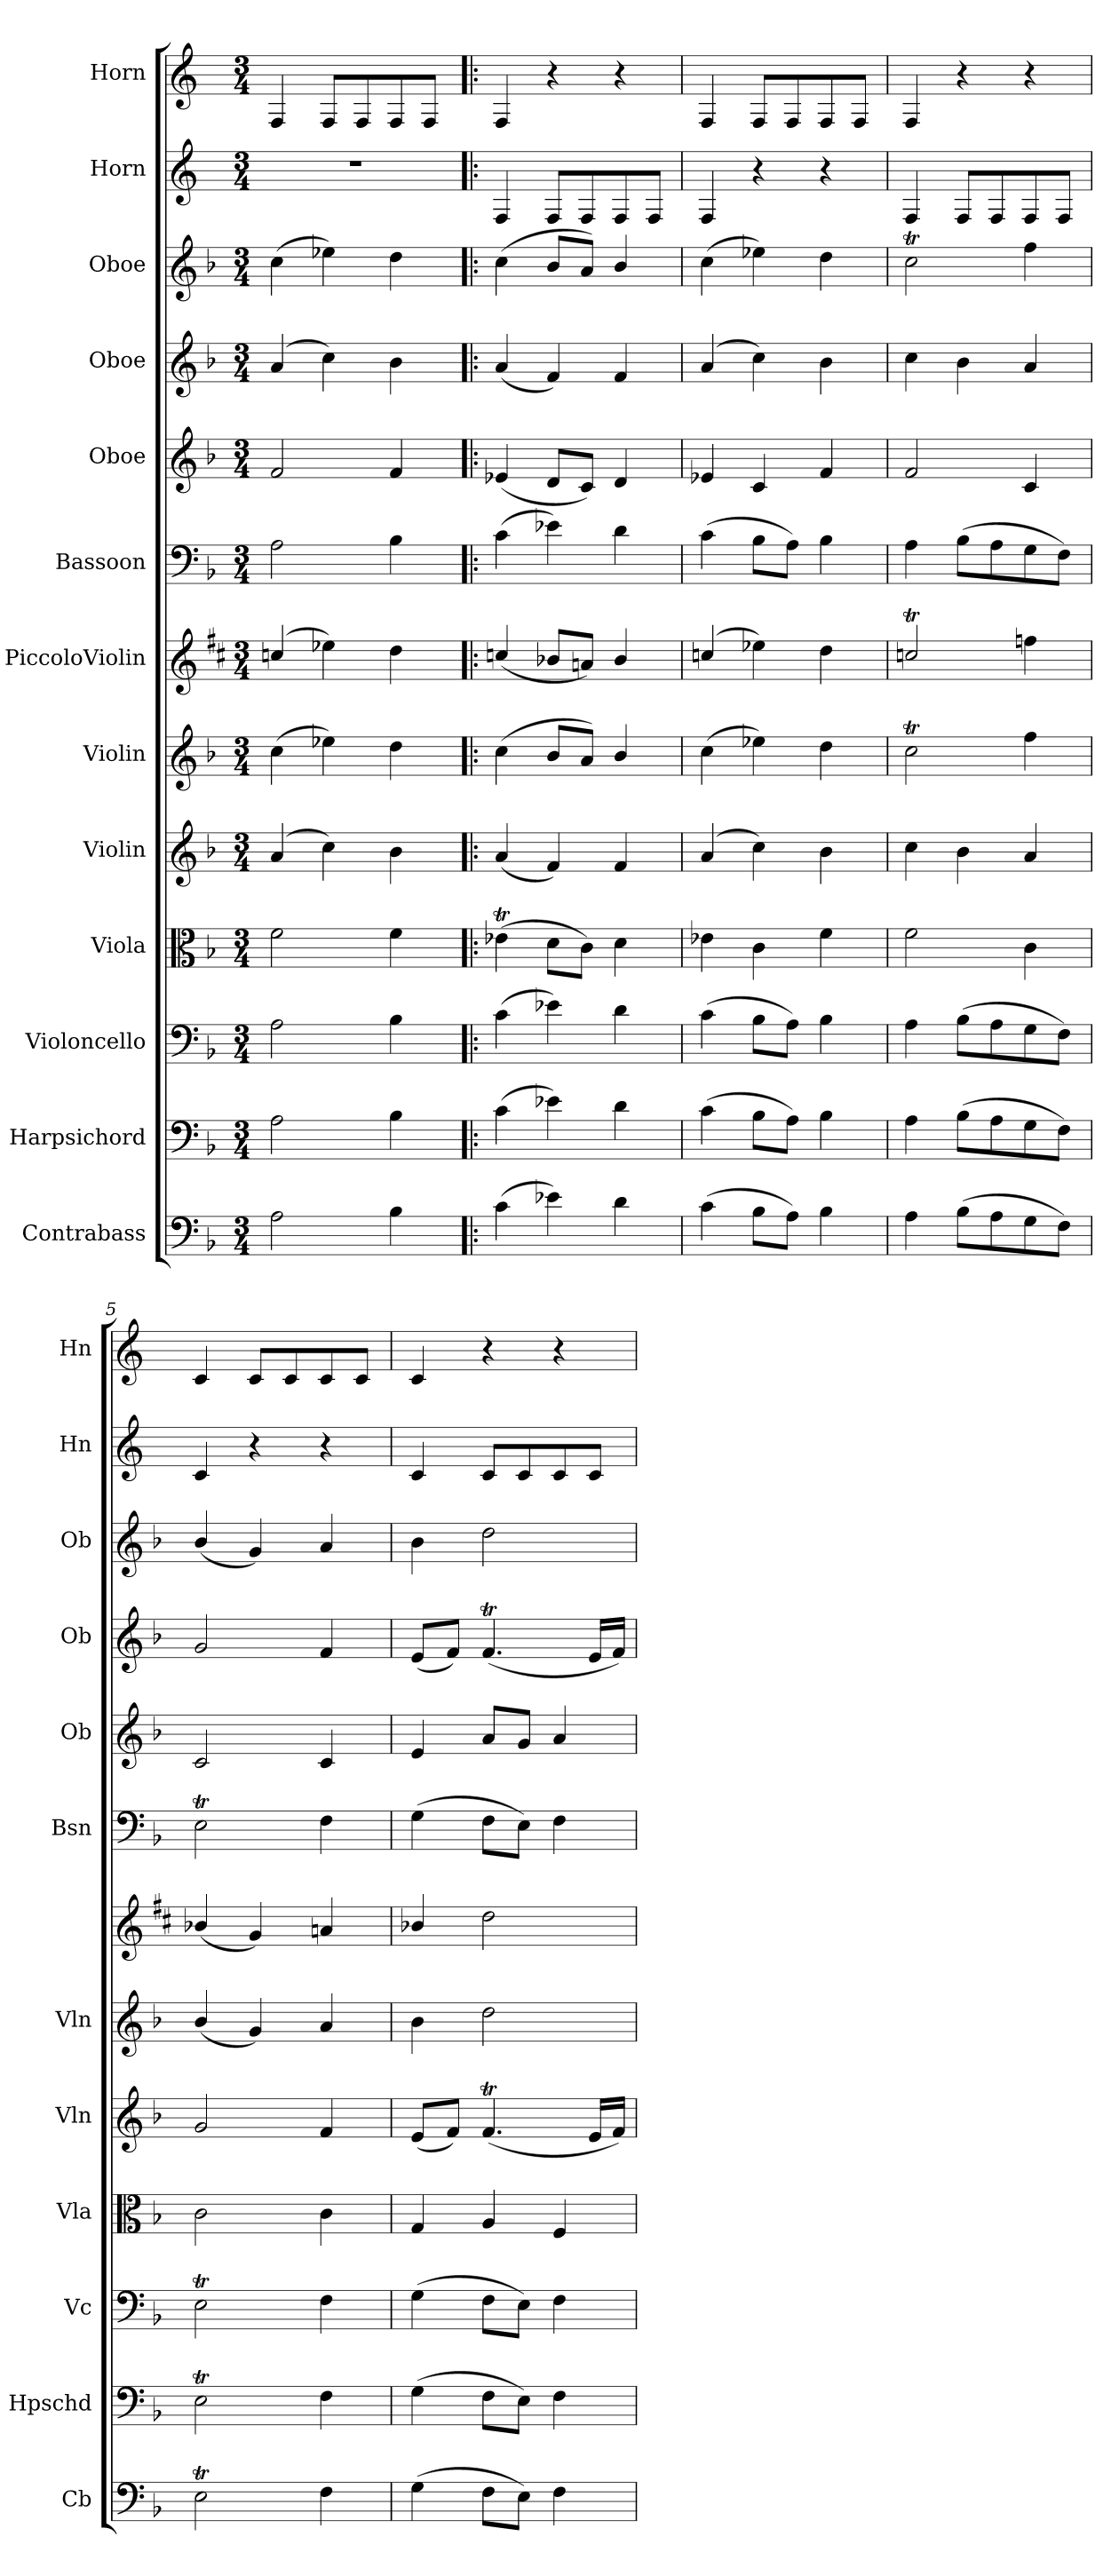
**kern	**kern	**kern	**kern	**kern	**kern	**kern	**kern	**kern	**kern	**kern	**kern	**kern
*part13	*part12	*part11	*part10	*part9	*part8	*part7	*part6	*part5	*part4	*part3	*part2	*part1
*staff13	*staff12	*staff11	*staff10	*staff9	*staff8	*staff7	*staff6	*staff5	*staff4	*staff3	*staff2	*staff1
*I"Contrabass	*I"Harpsichord	*I"Violoncello	*I"Viola	*I"Violin	*I"Violin	*I"PiccoloViolin	*I"Bassoon	*I"Oboe	*I"Oboe	*I"Oboe	*I"Horn	*I"Horn
*I'Cb	*I'Hpschd	*I'Vc	*I'Vla	*I'Vln	*I'Vln	*	*I'Bsn	*I'Ob	*I'Ob	*I'Ob	*I'Hn	*I'Hn
*clefF4	*clefF4	*clefF4	*clefC3	*clefG2	*clefG2	*clefG2	*clefF4	*clefG2	*clefG2	*clefG2	*clefG2	*clefG2
*k[b-]	*k[b-]	*k[b-]	*k[b-]	*k[b-]	*k[b-]	*k[f#c#]	*k[b-]	*k[b-]	*k[b-]	*k[b-]	*k[]	*k[]
*M3/4	*M3/4	*M3/4	*M3/4	*M3/4	*M3/4	*M3/4	*M3/4	*M3/4	*M3/4	*M3/4	*M3/4	*M3/4
*MM102	*MM102	*MM102	*MM102	*MM102	*MM102	*MM102	*MM102	*MM102	*MM102	*MM102	*MM102	*MM102
=1	=1	=1	=1	=1	=1	=1	=1	=1	=1	=1	=1	=1
2A\	2A\	2A\	2f\	(4a/	(4cc\	(4ccn/	2A\	2f/	(4a/	(4cc\	2.r	4F/
.	.	.	.	4cc\)	4ee-X\)	4ee-X\)	.	.	4cc\)	4ee-X\)	.	8F/L
.	.	.	.	.	.	.	.	.	.	.	.	8F/
4B-\	4B-\	4B-\	4f\	4b-\	4dd\	4dd\	4B-\	4f/	4b-\	4dd\	.	8F/
.	.	.	.	.	.	.	.	.	.	.	.	8F/J
=2!|:	=2!|:	=2!|:	=2!|:	=2!|:	=2!|:	=2!|:	=2!|:	=2!|:	=2!|:	=2!|:	=2!|:	=2!|:
(4c\	(4c\	(4c\	(4e-XT\	(4a/	(4cc\	(4ccn/	(4c\	(4e-X/	(4a/	(4cc\	4F/	4F/
4e-X\)	4e-X\)	4e-X\)	8d\L	4f/)	8b-/L	8b-X/L	4e-X\)	8d/L	4f/)	8b-/L	8F/L	4r
.	.	.	8c\J)	.	8a/J)	8an/J)	.	8c/J)	.	8a/J)	8F/	.
4d\	4d\	4d\	4d\	4f/	4b-/	4b-/	4d\	4d/	4f/	4b-/	8F/	4r
.	.	.	.	.	.	.	.	.	.	.	8F/J	.
=3	=3	=3	=3	=3	=3	=3	=3	=3	=3	=3	=3	=3
(4c\	(4c\	(4c\	4e-X\	(4a/	(4cc\	(4ccn/	(4c\	4e-X/	(4a/	(4cc\	4F/	4F/
8B-\L	8B-\L	8B-\L	4c\	4cc\)	4ee-X\)	4ee-X\)	8B-\L	4c/	4cc\)	4ee-X\)	4r	8F/L
8A\J)	8A\J)	8A\J)	.	.	.	.	8A\J)	.	.	.	.	8F/
4B-\	4B-\	4B-\	4f\	4b-\	4dd\	4dd\	4B-\	4f/	4b-\	4dd\	4r	8F/
.	.	.	.	.	.	.	.	.	.	.	.	8F/J
=4	=4	=4	=4	=4	=4	=4	=4	=4	=4	=4	=4	=4
4A\	4A\	4A\	2f\	4cc\	2ccT\	2ccnT/	4A\	2f/	4cc\	2ccT\	4F/	4F/
(8B-\L	(8B-\L	(8B-\L	.	4b-\	.	.	(8B-\L	.	4b-\	.	8F/L	4r
8A\	8A\	8A\	.	.	.	.	8A\	.	.	.	8F/	.
8G\	8G\	8G\	4c\	4a/	4ff\	4ffn\	8G\	4c/	4a/	4ff\	8F/	4r
8F\J)	8F\J)	8F\J)	.	.	.	.	8F\J)	.	.	.	8F/J	.
=5	=5	=5	=5	=5	=5	=5	=5	=5	=5	=5	=5	=5
2Et\	2Et\	2Et\	2c\	2g/	(4b-/	(4b-X/	2Et\	2c/	2g/	(4b-/	4c/	4c/
.	.	.	.	.	4g/)	4g/)	.	.	.	4g/)	4r	8c/L
.	.	.	.	.	.	.	.	.	.	.	.	8c/
4F\	4F\	4F\	4c\	4f/	4a/	4an/	4F\	4c/	4f/	4a/	4r	8c/
.	.	.	.	.	.	.	.	.	.	.	.	8c/J
=6	=6	=6	=6	=6	=6	=6	=6	=6	=6	=6	=6	=6
(4G\	(4G\	(4G\	4G/	(8e/L	4b-\	4b-X/	(4G\	4e/	(8e/L	4b-\	4c/	4c/
.	.	.	.	8f/J)	.	.	.	.	8f/J)	.	.	.
8F\L	8F\L	8F\L	4A/	(4.fT/	2dd\	2dd\	8F\L	8a/L	(4.fT/	2dd\	8c/L	4r
8E\J)	8E\J)	8E\J)	.	.	.	.	8E\J)	8g/J	.	.	8c/	.
4F\	4F\	4F\	4F/	.	.	.	4F\	4a/	.	.	8c/	4r
.	.	.	.	16e/LL	.	.	.	.	16e/LL	.	8c/J	.
.	.	.	.	16f/JJ)	.	.	.	.	16f/JJ)	.	.	.
=	=	=	=	=	=	=	=	=	=	=	=	=
*-	*-	*-	*-	*-	*-	*-	*-	*-	*-	*-	*-	*-
